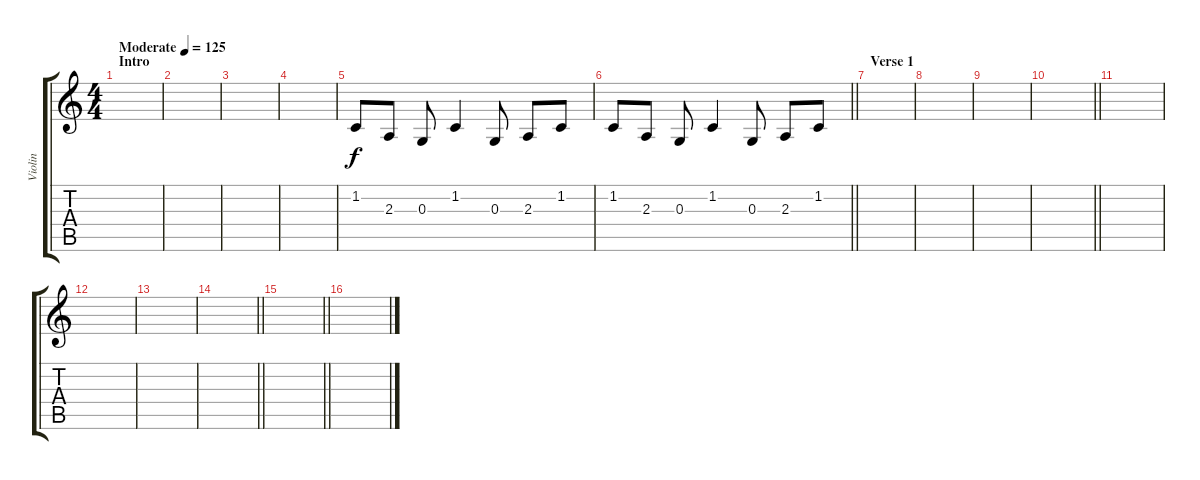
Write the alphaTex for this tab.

\track ("Violin" "Violin") {instrument violin}
\staff {score tabs}
\tuning (E4 B3 G3 D3 A2 E2) {hide}
\ts (4 4)
\section ("" "Intro")
\tempo (125 "Moderate")
\clef g2
\ks c
|
|
|
|
1.2.8 2.3.8 0.3.8 1.2.4 0.3.8 2.3.8 1.2.8 |
\barLineRight lightlight
1.2.8 2.3.8 0.3.8 1.2.4 0.3.8 2.3.8 1.2.8 |
\section ("" "Verse 1")
|
|
|
\barLineRight lightlight
|
|
|
|
\barLineRight lightlight
|
\section ("" "")
\barLineRight lightlight
|
\section ("" "")
